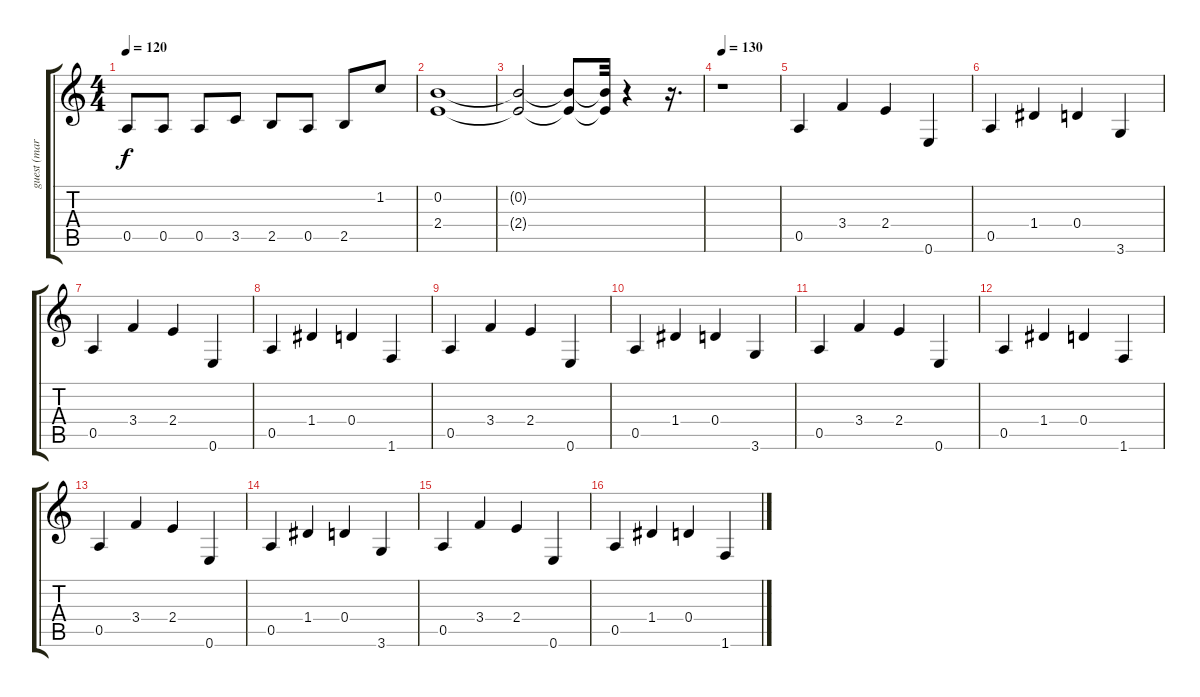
\track ("guest (mark) guitar / back up singer" "guest (mar") {instrument distortionguitar}
\staff {score tabs}
\tuning (E4 B3 G3 D3 A2 E2) {hide}
\ts (4 4)
\tempo 120
\clef g2
\ks c
0.5.8{dy f} 0.5.8 0.5.8 3.5.8 2.5.8 0.5.8 2.5.8 1.2.8 |
(0.2 2.4).1 |
(0.2{t} 2.4{t}).2 (0.2{t} 2.4{t}).8 (0.2{t} 2.4{t}).32 r.4 r.16{d} |
\tempo 130
r.1 |
0.5.4 3.4.4 2.4.4 0.6.4 |
0.5.4 1.4.4 0.4.4 3.6.4 |
0.5.4 3.4.4 2.4.4 0.6.4 |
0.5.4 1.4.4 0.4.4 1.6.4 |
0.5.4 3.4.4 2.4.4 0.6.4 |
0.5.4 1.4.4 0.4.4 3.6.4 |
0.5.4 3.4.4 2.4.4 0.6.4 |
0.5.4 1.4.4 0.4.4 1.6.4 |
0.5.4 3.4.4 2.4.4 0.6.4 |
0.5.4 1.4.4 0.4.4 3.6.4 |
0.5.4 3.4.4 2.4.4 0.6.4 |
0.5.4 1.4.4 0.4.4 1.6.4
